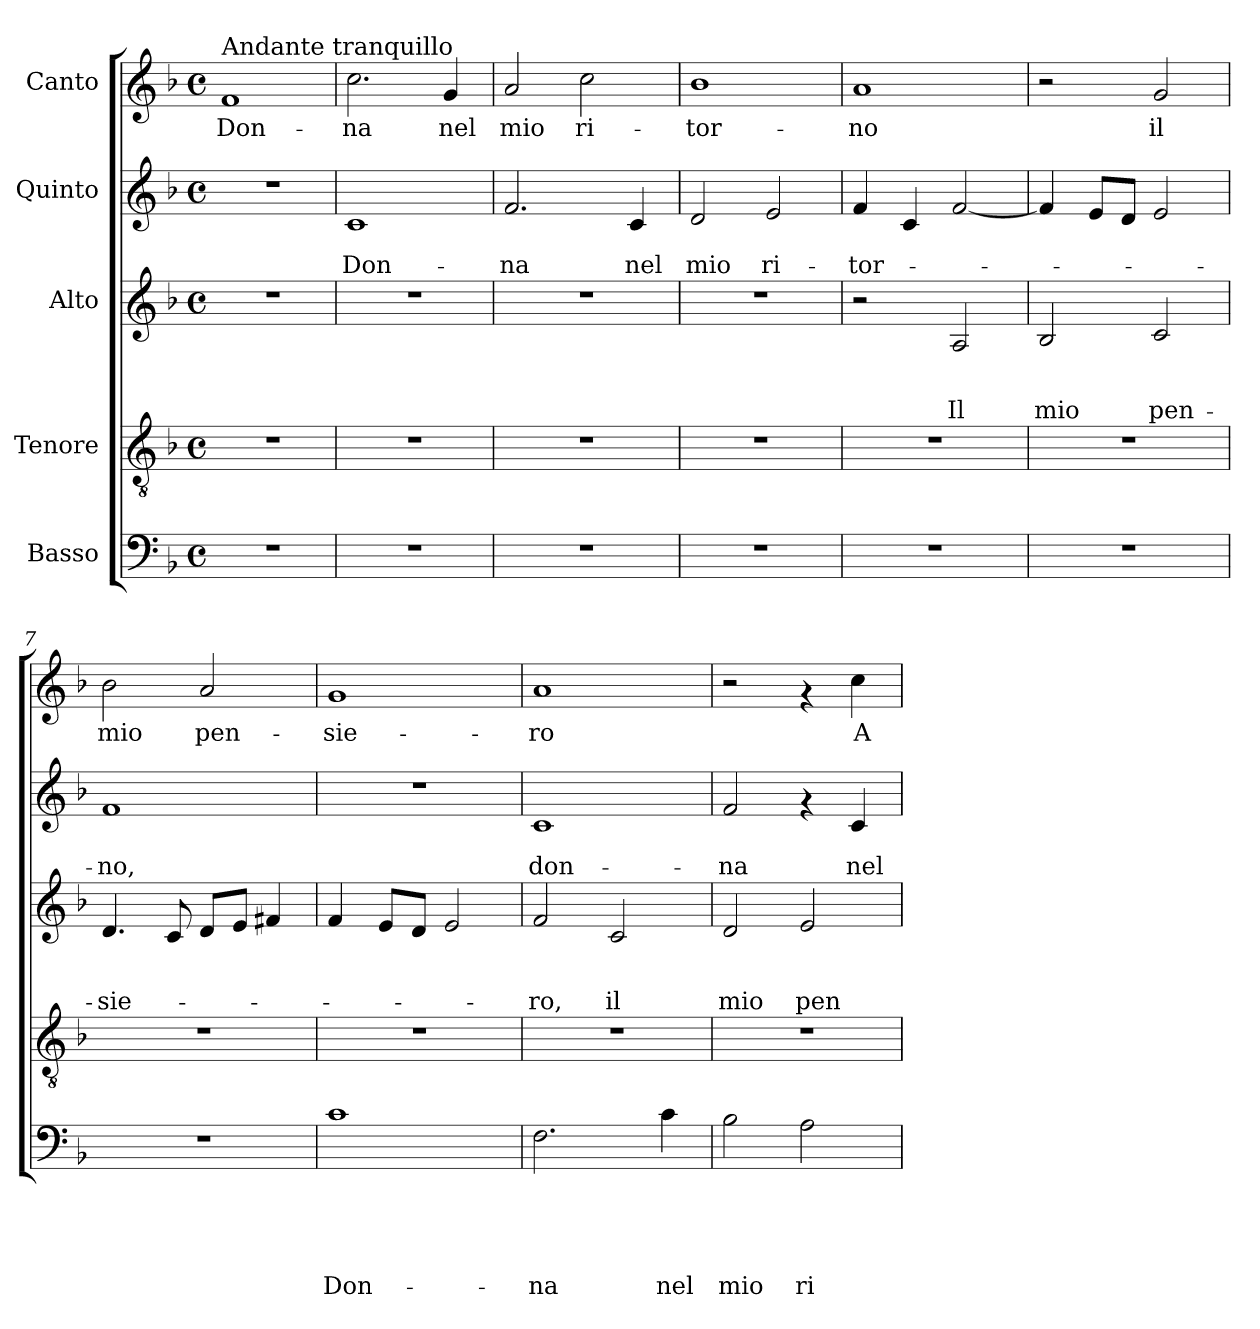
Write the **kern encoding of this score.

**kern	**text	**text	**text	**text	**text	**kern	**kern	**text	**text	**text	**kern	**text	**text	**kern	**text
*part5	*part5	*part5	*part5	*part5	*part5	*part4	*part3	*part3	*part3	*part3	*part2	*part2	*part2	*part1	*part1
*staff5	*staff5	*staff5	*staff5	*staff5	*staff5	*staff4	*staff3	*staff3	*staff3	*staff3	*staff2	*staff2	*staff2	*staff1	*staff1
*I"Basso	*	*	*	*	*	*I"Tenore	*I"Alto	*	*	*	*I"Quinto	*	*	*I"Canto	*
*clefF4	*	*	*	*	*	*clefGv2	*clefG2	*	*	*	*clefG2	*	*	*clefG2	*
*k[b-]	*	*	*	*	*	*k[b-]	*k[b-]	*	*	*	*k[b-]	*	*	*k[b-]	*
*F:	*	*	*	*	*	*F:	*F:	*	*	*	*F:	*	*	*F:	*
*M4/4	*	*	*	*	*	*M4/4	*M4/4	*	*	*	*M4/4	*	*	*M4/4	*
*met(c)	*	*	*	*	*	*met(c)	*met(c)	*	*	*	*met(c)	*	*	*met(c)	*
=1	=1	=1	=1	=1	=1	=1	=1	=1	=1	=1	=1	=1	=1	=1	=1
!	!	!	!	!	!	!	!	!	!	!	!	!	!	!LO:TX:a:t=Andante tranquillo	!
!	!	!	!	!	!	!	!	!	!	!	!	!	!	!	!LO:LY:b
1r	.	.	.	.	.	1r	1r	.	.	.	1r	.	.	1f	Don-
=2	=2	=2	=2	=2	=2	=2	=2	=2	=2	=2	=2	=2	=2	=2	=2
!	!	!	!	!	!	!	!	!	!	!	!	!	!LO:LY:b	!	!LO:LY:b
1r	.	.	.	.	.	1r	1r	.	.	.	1c	.	Don-	2.cc\	-na
!	!	!	!	!	!	!	!	!	!	!	!	!	!	!	!LO:LY:b
.	.	.	.	.	.	.	.	.	.	.	.	.	.	4g/	nel
=3	=3	=3	=3	=3	=3	=3	=3	=3	=3	=3	=3	=3	=3	=3	=3
!	!	!	!	!	!	!	!	!	!	!	!	!	!LO:LY:b	!	!LO:LY:b
1r	.	.	.	.	.	1r	1r	.	.	.	2.f/	.	-na	2a/	mio
!	!	!	!	!	!	!	!	!	!	!	!	!	!	!	!LO:LY:b
.	.	.	.	.	.	.	.	.	.	.	.	.	.	2cc\	ri-
!	!	!	!	!	!	!	!	!	!	!	!	!	!LO:LY:b	!	!
.	.	.	.	.	.	.	.	.	.	.	4c/	.	nel	.	.
=4	=4	=4	=4	=4	=4	=4	=4	=4	=4	=4	=4	=4	=4	=4	=4
!	!	!	!	!	!	!	!	!	!	!	!	!	!LO:LY:b	!	!LO:LY:b
1r	.	.	.	.	.	1r	1r	.	.	.	2d/	.	mio	1b-	-tor-
!	!	!	!	!	!	!	!	!	!	!	!	!	!LO:LY:b	!	!
.	.	.	.	.	.	.	.	.	.	.	2e/	.	ri-	.	.
=5	=5	=5	=5	=5	=5	=5	=5	=5	=5	=5	=5	=5	=5	=5	=5
!	!	!	!	!	!	!	!	!	!	!	!	!	!LO:LY:b	!	!LO:LY:b
1r	.	.	.	.	.	1r	2r	.	.	.	4f/	.	-tor-	1a	-no
.	.	.	.	.	.	.	.	.	.	.	4c/	.	.	.	.
!	!	!	!	!	!	!	!	!	!	!LO:LY:b	!	!	!	!	!
.	.	.	.	.	.	.	2A/	.	.	Il	[<2f/	.	.	.	.
=6	=6	=6	=6	=6	=6	=6	=6	=6	=6	=6	=6	=6	=6	=6	=6
!	!	!	!	!	!	!	!	!	!	!LO:LY:b	!	!	!	!	!
1r	.	.	.	.	.	1r	2B-/	.	.	mio	4f/]	.	.	2r	.
.	.	.	.	.	.	.	.	.	.	.	8e/L	.	.	.	.
.	.	.	.	.	.	.	.	.	.	.	8d/J	.	.	.	.
!	!	!	!	!	!	!	!	!	!	!LO:LY:b	!	!	!	!	!LO:LY:b
.	.	.	.	.	.	.	2c/	.	.	pen-	2e/	.	.	2g/	il
!!LO:LB:g=z
=7	=7	=7	=7	=7	=7	=7	=7	=7	=7	=7	=7	=7	=7	=7	=7
!	!	!	!	!	!	!	!	!	!	!LO:LY:b	!	!	!LO:LY:b	!	!LO:LY:b
1r	.	.	.	.	.	1r	4.d/	.	.	-sie-	1f	.	-no,	2b-\	mio
.	.	.	.	.	.	.	8c/	.	.	.	.	.	.	.	.
!	!	!	!	!	!	!	!	!	!	!	!	!	!	!	!LO:LY:b
.	.	.	.	.	.	.	8d/L	.	.	.	.	.	.	2a/	pen-
.	.	.	.	.	.	.	8e/J	.	.	.	.	.	.	.	.
.	.	.	.	.	.	.	4f#X/	.	.	.	.	.	.	.	.
=8	=8	=8	=8	=8	=8	=8	=8	=8	=8	=8	=8	=8	=8	=8	=8
!	!	!	!	!	!LO:LY:b	!	!	!	!	!	!	!	!	!	!LO:LY:b
1c	.	.	.	.	Don-	1r	4f/	.	.	.	1r	.	.	1g	-sie-
.	.	.	.	.	.	.	8e/L	.	.	.	.	.	.	.	.
.	.	.	.	.	.	.	8d/J	.	.	.	.	.	.	.	.
.	.	.	.	.	.	.	2e/	.	.	.	.	.	.	.	.
=9	=9	=9	=9	=9	=9	=9	=9	=9	=9	=9	=9	=9	=9	=9	=9
!	!	!	!	!	!LO:LY:b	!	!	!	!	!LO:LY:b	!	!	!LO:LY:b	!	!LO:LY:b
2.F\	.	.	.	.	-na	1r	2f/	.	.	-ro,	1c	.	don-	1a	-ro
!	!	!	!	!	!	!	!	!	!	!LO:LY:b	!	!	!	!	!
.	.	.	.	.	.	.	2c/	.	.	il	.	.	.	.	.
!	!	!	!	!	!LO:LY:b	!	!	!	!	!	!	!	!	!	!
4c\	.	.	.	.	nel	.	.	.	.	.	.	.	.	.	.
=10	=10	=10	=10	=10	=10	=10	=10	=10	=10	=10	=10	=10	=10	=10	=10
!	!	!	!	!	!LO:LY:b	!	!	!	!	!LO:LY:b	!	!	!LO:LY:b	!	!
2B-\	.	.	.	.	mio	1r	2d/	.	.	mio	2f/	.	-na	2r	.
!	!	!	!	!	!LO:LY:b	!	!	!	!	!LO:LY:b	!	!	!	!	!
2A\	.	.	.	.	ri-	.	2e/	.	.	pen-	4rf	.	.	4rf	.
!	!	!	!	!	!	!	!	!	!	!	!	!	!LO:LY:b	!	!LO:LY:b
.	.	.	.	.	.	.	.	.	.	.	4c/	.	nel	4cc\	A
=	=	=	=	=	=	=	=	=	=	=	=	=	=	=	=
*-	*-	*-	*-	*-	*-	*-	*-	*-	*-	*-	*-	*-	*-	*-	*-
